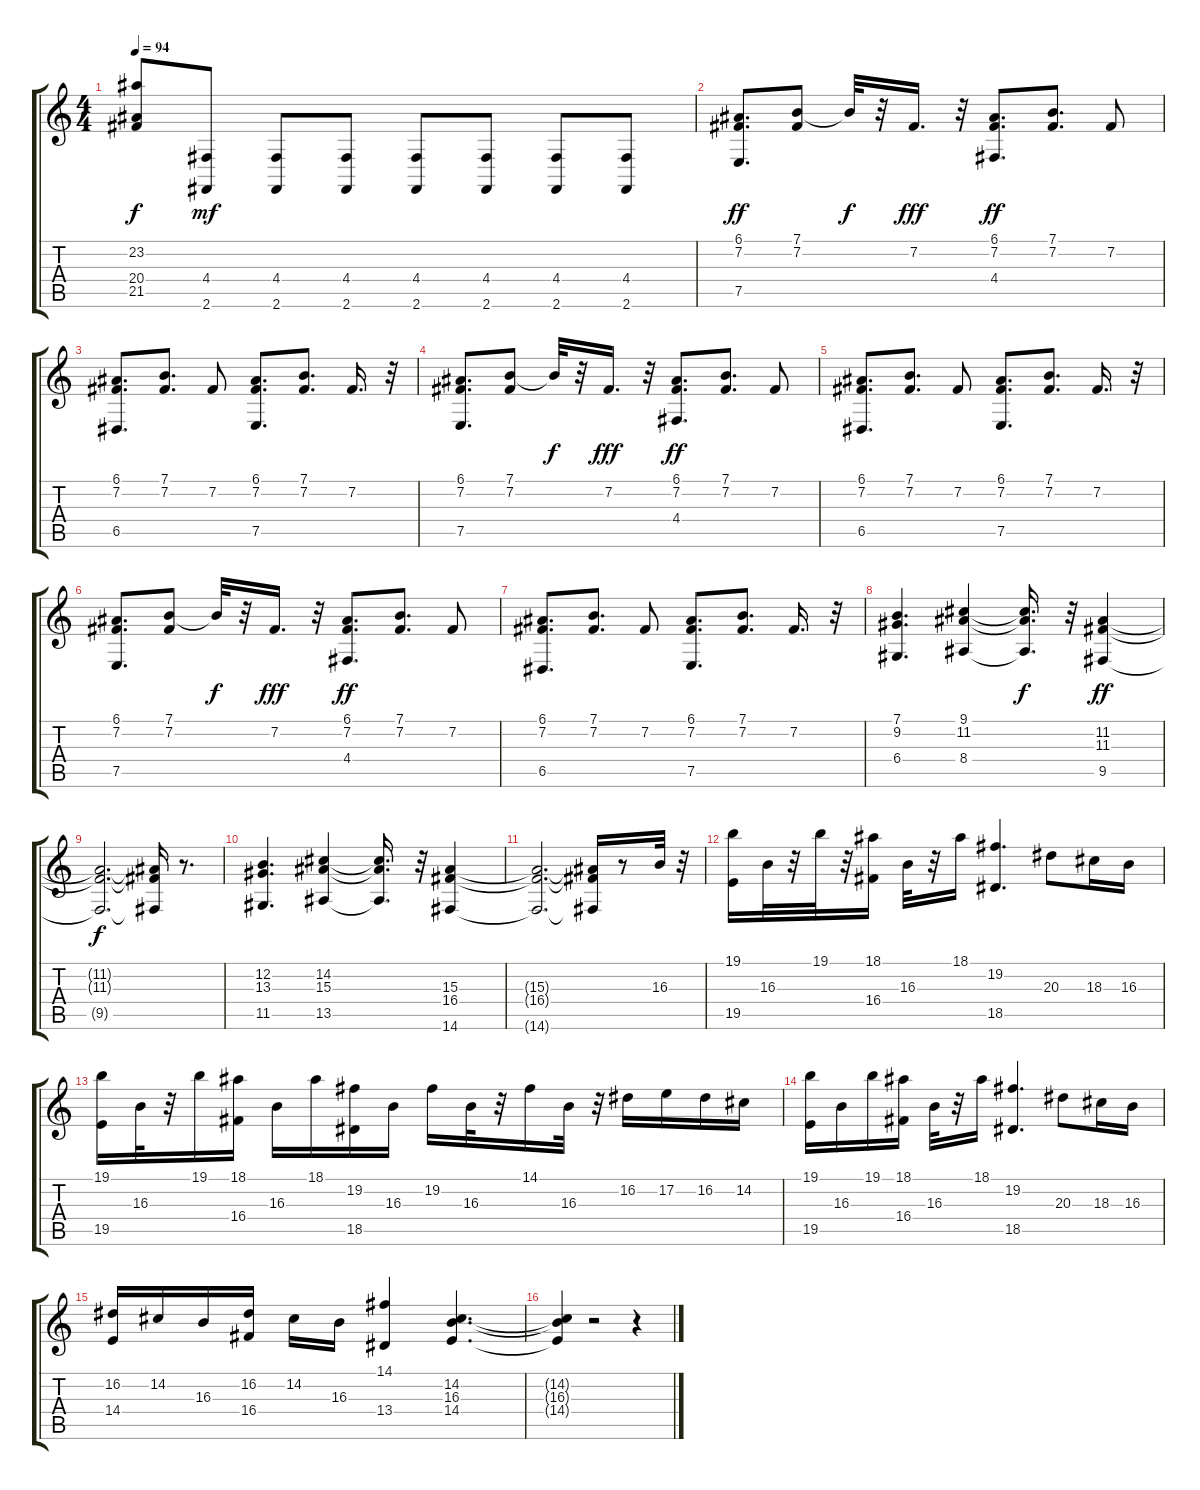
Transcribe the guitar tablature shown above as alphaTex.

\track "" {instrument acousticgrandpiano}
\staff {score tabs}
\tuning (E4 B3 G3 D3 A2 E2) {hide}
\ts (4 4)
\tempo 94
\clef g2
\ks c
(23.2{t} 20.4{t} 21.5{t}).8{dy f} (4.4 2.6).8{dy mf} (4.4 2.6).8 (4.4 2.6).8 (4.4 2.6).8 (4.4 2.6).8 (4.4 2.6).8 (4.4 2.6).8 |
(6.1 7.2 7.5).8{d dy ff} (7.1 7.2).8 7.1{t}.32{dy f} r.32 7.2.16{d dy fff} r.32 (6.1 7.2 4.4).8{d dy ff} (7.1 7.2).8{d} 7.2.8 |
(6.1 7.2 6.5).8{d} (7.1 7.2).8{d} 7.2.8 (6.1 7.2 7.5).8{d} (7.1 7.2).8{d} 7.2.16{d} r.32 |
(6.1 7.2 7.5).8{d} (7.1 7.2).8 7.1{t}.32{dy f} r.32 7.2.16{d dy fff} r.32 (6.1 7.2 4.4).8{d dy ff} (7.1 7.2).8{d} 7.2.8 |
(6.1 7.2 6.5).8{d} (7.1 7.2).8{d} 7.2.8 (6.1 7.2 7.5).8{d} (7.1 7.2).8{d} 7.2.16{d} r.32 |
(6.1 7.2 7.5).8{d} (7.1 7.2).8 7.1{t}.32{dy f} r.32 7.2.16{d dy fff} r.32 (6.1 7.2 4.4).8{d dy ff} (7.1 7.2).8{d} 7.2.8 |
(6.1 7.2 6.5).8{d} (7.1 7.2).8{d} 7.2.8 (6.1 7.2 7.5).8{d} (7.1 7.2).8{d} 7.2.16{d} r.32 |
(7.1 9.2 6.4).4{d} (9.1 11.2 8.4).4 (9.1{t} 11.2{t} 8.4{t}).16{d dy f} r.32 (11.2 11.3 9.5).4{dy ff} |
(11.2{t} 11.3{t} 9.5{t}).2{d dy f} (11.2{t} 11.3{t} 9.5{t}).16 r.8{d} |
(12.2 13.3 11.5).4{d} (14.2 15.3 13.5).4 (14.2{t} 15.3{t} 13.5{t}).16{d} r.32 (15.3 16.4 14.6).4 |
(15.3{t} 16.4{t} 14.6{t}).2{d} (15.3{t} 16.4{t} 14.6{t}).16 r.8 16.3.32 r.32 |
(19.1 19.5).16 16.3.32 r.32 19.1.32 r.32 (18.1 16.4).16 16.3.32 r.32 18.1.16 (19.2 18.5).4{d} 20.3.8 18.3.16 16.3.16 |
(19.1 19.5).16 16.3.32 r.32 19.1.16 (18.1 16.4).16 16.3.16 18.1.16 (19.2 18.5).16 16.3.16 19.2.16 16.3.32 r.32 14.1.16 16.3.32 r.32 16.2.16 17.2.16 16.2.16 14.2.16 |
(19.1 19.5).16 16.3.16 19.1.16 (18.1 16.4).16 16.3.32 r.32 18.1.16 (19.2 18.5).4{d} 20.3.8 18.3.16 16.3.16 |
(16.2 14.4).16 14.2.16 16.3.16 (16.2 16.4).16 14.2.16 16.3.16 (14.1 13.4).4 (14.2 16.3 14.4).4{d} |
(14.2{t} 16.3{t} 14.4{t}).4 r.2 r.4
